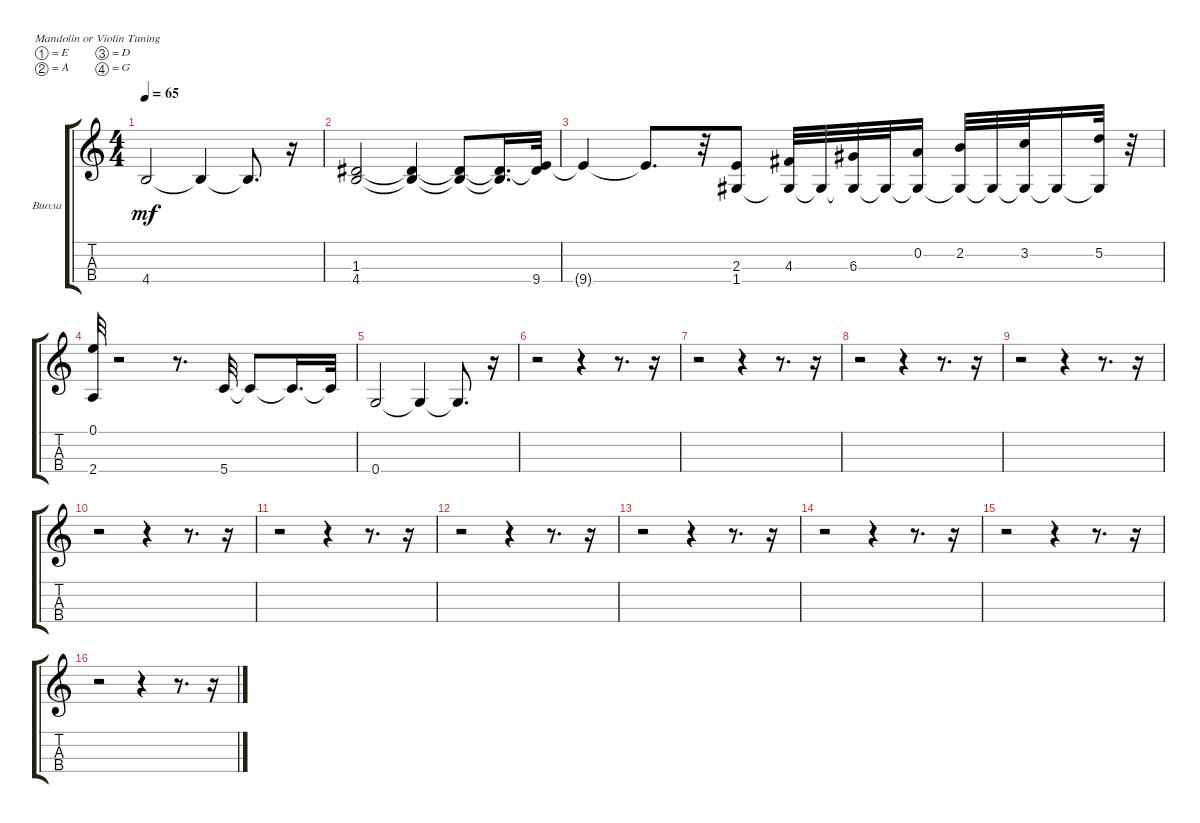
\bracketExtendMode groupsimilarinstruments
\firstSystemTrackNameOrientation horizontal
\otherSystemsTrackNameOrientation horizontal
\track ("Виолончель" "Виола") {instrument violin}
\staff {score tabs}
\tuning (E5 A4 D4 G3)
\ts (4 4)
\tempo 65
\clef g2
\ks c
4.4{t}.2{dy mf} 4.4{t}.4 4.4{t}.8{d} r.16 |
(4.4 1.3).2 (4.4{t} 1.3{t}).4 (4.4{t} 1.3{t}).8 (4.4{t} 1.3{t}).16{d} (1.3{t} 9.4).32 |
9.4{t}.4 9.4{t}.8{d} r.32 (1.4 2.3).8 (1.4{t} 4.3).32 1.4{t}.32 (1.4{t} 6.3).32 1.4{t}.32 (1.4{t} 0.2).16 (1.4{t} 2.2).32 1.4{t}.32 (1.4{t} 3.2).32 1.4{t}.16 (1.4{t} 5.2).32 r.32 |
(2.4 0.1).32 r.2 r.8{d} 5.4.32 5.4{t}.8 5.4{t}.16{d} 5.4{t}.32 |
0.4.2 0.4{t}.4 0.4{t}.8{d} r.16 |
r.2 r.4 r.8{d} r.16 |
r.2 r.4 r.8{d} r.16 |
r.2 r.4 r.8{d} r.16 |
r.2 r.4 r.8{d} r.16 |
r.2 r.4 r.8{d} r.16 |
r.2 r.4 r.8{d} r.16 |
r.2 r.4 r.8{d} r.16 |
r.2 r.4 r.8{d} r.16 |
r.2 r.4 r.8{d} r.16 |
r.2 r.4 r.8{d} r.16 |
r.2 r.4 r.8{d} r.16
